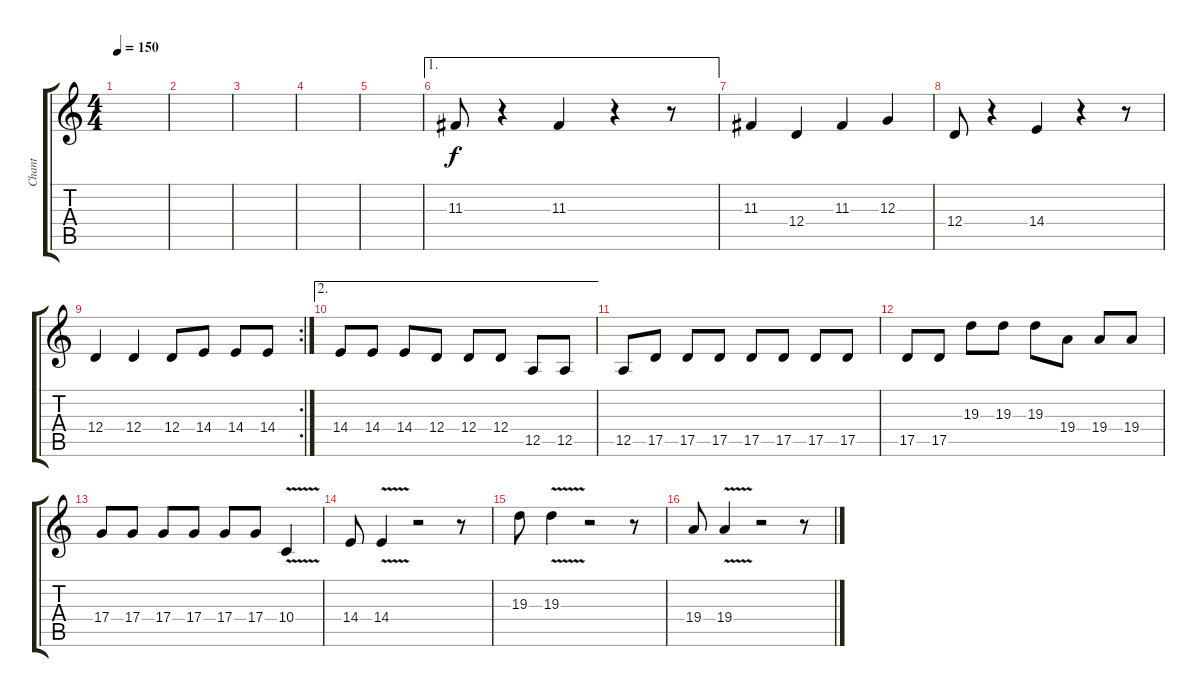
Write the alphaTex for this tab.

\track ("Chant" "Chant") {instrument voiceoohs}
\staff {score tabs}
\tuning (E4 B3 G3 D3 A2 E2) {hide}
\ts (4 4)
\tempo 150
\clef g2
\ks c
|
|
|
|
|
\ae 1
11.3.8 r.4 11.3.4 r.4 r.8 |
11.3.4 12.4.4 11.3.4 12.3.4 |
12.4.8 r.4 14.4.4 r.4 r.8 |
\rc 2
12.4.4 12.4.4 12.4.8 14.4.8 14.4.8 14.4.8 |
\ae 2
14.4.8 14.4.8 14.4.8 12.4.8 12.4.8 12.4.8 12.5.8 12.5.8 |
12.5.8 17.5.8 17.5.8 17.5.8 17.5.8 17.5.8 17.5.8 17.5.8 |
17.5.8 17.5.8 19.3.8 19.3.8 19.3.8 19.4.8 19.4.8 19.4.8 |
17.4.8 17.4.8 17.4.8 17.4.8 17.4.8 17.4.8 10.4{v}.4 |
14.4.8 14.4{v}.4 r.2 r.8 |
19.3.8 19.3{v}.4 r.2 r.8 |
19.4.8 19.4{v}.4 r.2 r.8
